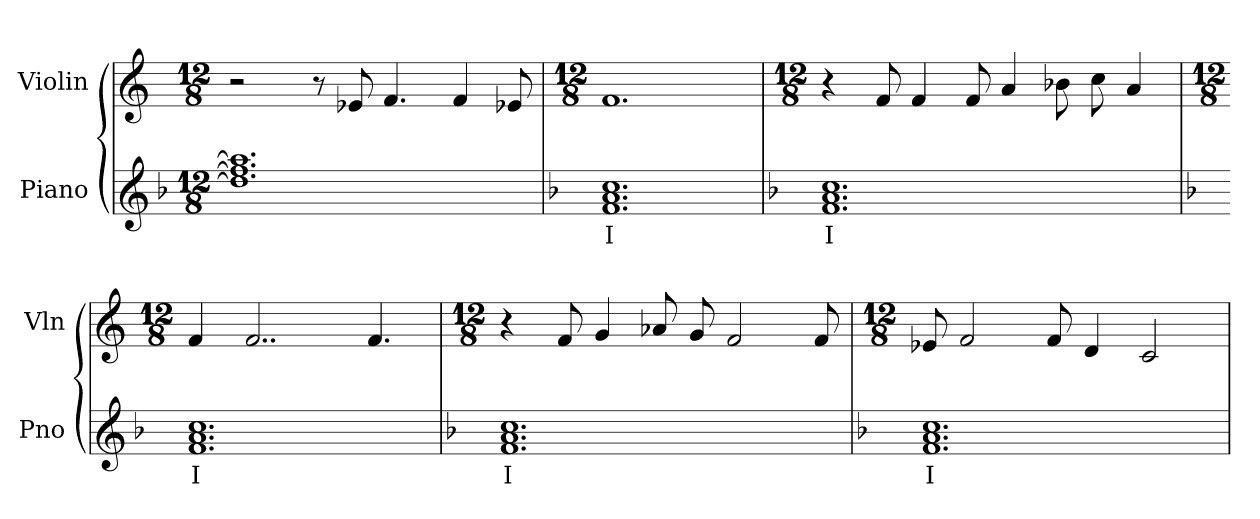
**kern	**text	**kern
*part2	*part2	*part1
*staff2	*staff2	*staff1
*I"Piano	*	*I"Violin
*I'Pno	*	*I'Vln
*k[b-]	*	*
*F:	*	*
*M12/8	*	*M12/8
=	=	=
1.dd] 1.ff] 1.aa]	.	2r
.	.	8r
.	.	8e-X
.	.	4.f
.	.	4f
.	.	8e-X
=	=	=
*k[b-]	*	*
*F:	*	*
*	*	*M12/8
1.f 1.a 1.cc	I	1.f
=	=	=
*k[b-]	*	*
*F:	*	*
*	*	*M12/8
1.f 1.a 1.cc	I	4r
.	.	8f
.	.	4f
.	.	8f
.	.	4a
.	.	8b-X
.	.	8cc
.	.	4a
=	=	=
*k[b-]	*	*
*F:	*	*
*	*	*M12/8
1.f 1.a 1.cc	I	4f
.	.	2..f
.	.	4.f
=	=	=
*k[b-]	*	*
*F:	*	*
*	*	*M12/8
1.f 1.a 1.cc	I	4r
.	.	8f
.	.	4g
.	.	8a-X
.	.	8g
.	.	2f
.	.	8f
=	=	=
*k[b-]	*	*
*F:	*	*
*	*	*M12/8
1.f 1.a 1.cc	I	8e-X
.	.	2f
.	.	8f
.	.	4d
.	.	2c
=	=	=
*-	*-	*-
